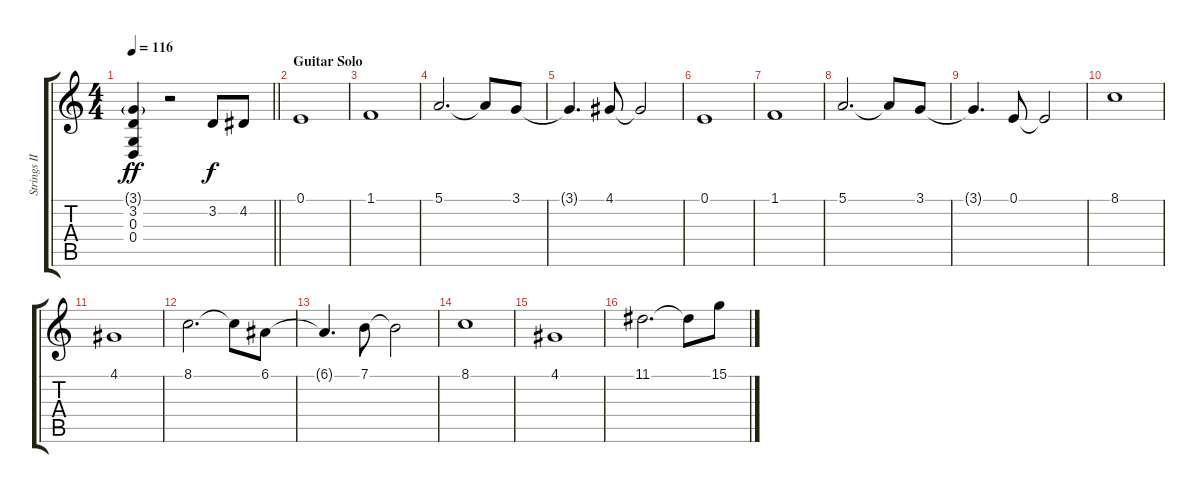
\track ("Strings II" "Strings II") {instrument stringensemble2}
\staff {score tabs}
\tuning (E4 B3 G3 D3 A2 E2) {hide}
\ts (4 4)
\tempo 116
\clef g2
\barLineRight lightlight
\ks c
(3.1{g st} 3.2{st} 0.3{st} 0.4{st}).4{dy ff} r.2 3.2.8{dy f} 4.2.8 |
\section ("" "Guitar Solo")
0.1.1{volume 5} |
1.1.1 |
5.1.2{d} 5.1{t}.8 3.1.8 |
3.1{t}.4{d} 4.1.8 4.1{t}.2 |
0.1.1 |
1.1.1 |
5.1.2{d} 5.1{t}.8 3.1.8 |
3.1{t}.4{d} 0.1.8 0.1{t}.2 |
8.1.1 |
4.1.1 |
8.1.2{d} 8.1{t}.8 6.1.8 |
6.1{t}.4{d} 7.1.8 7.1{t}.2 |
8.1.1 |
4.1.1 |
11.1.2{d} 11.1{t}.8 15.1.8
